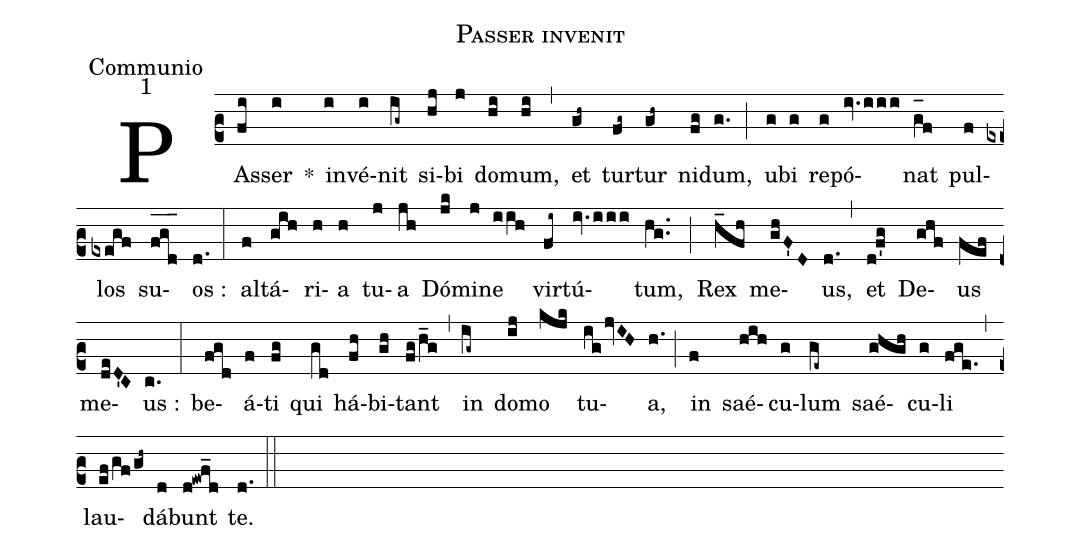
name:Passer invenit;
office-part:Communio;
mode:1;
%%
(c2) PAs(fi)ser(i) *() in(i)vé(i)nit(ig~) si(hj)bi(j) do(hi)mum,(hi) (,) et(gh~) tur(fg~)tur(gh~) ni(fg)dum,(g.) (;) u(g)bi(g) re(g)pó(iv.iii)nat(g_[oh:h]f) pul(f)los(exegf) su(f_[oh:h]g_[oh:h]d_[oh:h])os :(d.) (:) al(f)tá(gih)ri(h)a(h) tu(j)a(jh) Dó(jk)mi(j)ne(iih) vir(fi~)tú(iv.iii)tum,(hg..) (;) Rex(h_fh) me(ghF'D)us,(d.) (,) et(d!f'g) De(ghf)us(fef) me(deD'C)us :(c.) (:) be(fgd)á(f)ti(fg) qui(gd) há(fh)bi(gh)tant(fg/h_g) (,) in(ig~) do(ij)mo(kjk) tu(igjvIH)a,(h.) (;) in(f) saé(hih)cu(g)lum(ge~) saé(ghgh)cu(g)li(fge.) (,) lau(ef/gf/gh~)dá(d)bunt(d!ewf_d) te.(d.) (::)
